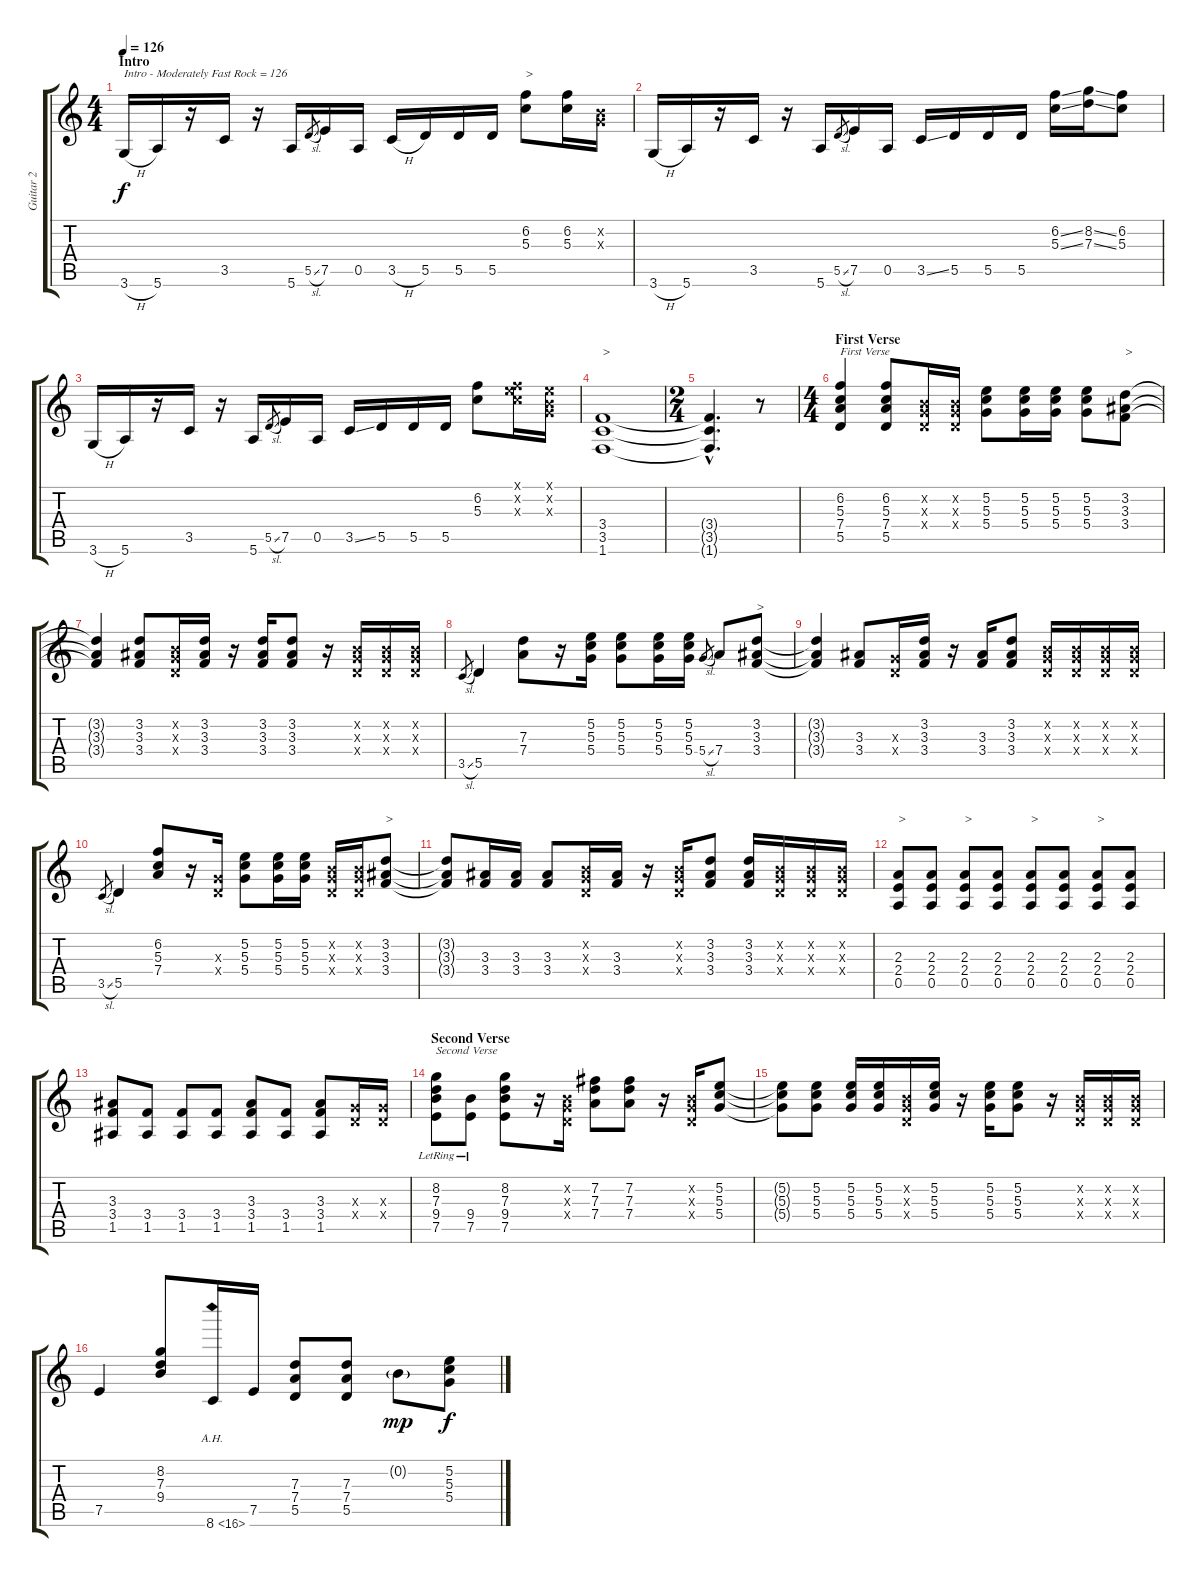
\track ("Guitar 2" "Guitar 2") {instrument distortionguitar}
\staff {score tabs}
\tuning (E4 B3 G3 D3 A2 E2) {hide}
\ts (4 4)
\section ("" "Intro")
\tempo 126
\clef g2
\ks c
3.6{h}.16{txt "Intro - Moderately Fast Rock = 126" dy f instrument distortionguitar} 5.6.16 r.16 3.5.16 r.16 5.6.16 5.5{sl}.8{gr} 7.5.16 0.5.16 3.5{h}.16 5.5.16 5.5.16 5.5.16 (6.2 5.3).8{txt ">"} (6.2 5.3).16 (0.2{x} 0.3{x}).16 |
3.6{h}.16 5.6.16 r.16 3.5.16 r.16 5.6.16 5.5{sl}.8{gr} 7.5.16 0.5.16 3.5{ss}.16 5.5.16 5.5.16 5.5.16 (6.2{ss} 5.3{ss}).16 (8.2{ss} 7.3{ss}).16 (6.2 5.3).8 |
3.6{h}.16 5.6.16 r.16 3.5.16 r.16 5.6.16 5.5{sl}.8{gr} 7.5.16 0.5.16 3.5{ss}.16 5.5.16 5.5.16 5.5.16 (6.2 5.3).8 (0.1{x} 6.2{x} 5.3{x}).16 (0.1{x} 0.2{x} 0.3{x}).16 |
(3.4 3.5 1.6).1{txt ">"} |
\ts (2 4)
(3.4{hac t} 3.5{hac t} 1.6{hac t}).4{d} r.8 |
\ts (4 4)
\section ("" "First Verse")
(6.2 5.3 7.4 5.5).4{txt "First Verse"} (6.2 5.3 7.4 5.5).8 (0.2{x} 0.3{x} 0.4{x}).16 (0.2{x} 0.3{x} 0.4{x}).16 (5.2 5.3 5.4).8 (5.2 5.3 5.4).16 (5.2 5.3 5.4).16 (5.2 5.3 5.4).8 (3.2 3.3 3.4).8{txt ">"} |
(3.2{t} 3.3{t} 3.4{t}).4 (3.2 3.3 3.4).8 (0.2{x} 0.3{x} 0.4{x}).16 (3.2 3.3 3.4).16 r.16 (3.2 3.3 3.4).16 (3.2 3.3 3.4).8 r.16 (0.2{x} 0.3{x} 0.4{x}).16 (0.2{x} 0.3{x} 0.4{x}).16 (0.2{x} 0.3{x} 0.4{x}).16 |
3.5{sl}.8{gr} 5.5.4 (7.3 7.4).8 r.16 (5.2 5.3 5.4).16 (5.2 5.3 5.4).8 (5.2 5.3 5.4).16 (5.2 5.3 5.4).16 5.4{sl}.8{gr} 7.4.8 (3.2 3.3 3.4).8{txt ">"} |
(3.2{t} 3.3{t} 3.4{t}).4 (3.3 3.4).8 (0.3{x} 0.4{x}).16 (3.2 3.3 3.4).16 r.16 (3.3 3.4).16 (3.2 3.3 3.4).8 (0.2{x} 0.3{x} 0.4{x}).16 (0.2{x} 0.3{x} 0.4{x}).16 (0.2{x} 0.3{x} 0.4{x}).16 (0.2{x} 0.3{x} 0.4{x}).16 |
3.5{sl}.8{gr} 5.5.4 (6.2 5.3 7.4).8 r.16 (0.3{x} 0.4{x}).16 (5.2 5.3 5.4).8 (5.2 5.3 5.4).16 (5.2 5.3 5.4).16 (0.2{x} 0.3{x} 0.4{x}).16 (0.2{x} 0.3{x} 0.4{x}).16 (3.2 3.3 3.4).8{txt ">"} |
(3.2{t} 3.3{t} 3.4{t}).8 (3.3 3.4).16 (3.3 3.4).16 (3.3 3.4).8 (0.2{x} 0.3{x} 0.4{x}).16 (3.3 3.4).16 r.16 (0.2{x} 0.3{x} 0.4{x}).16 (3.2 3.3 3.4).8 (3.2 3.3 3.4).16 (0.2{x} 0.3{x} 0.4{x}).16 (0.2{x} 0.3{x} 0.4{x}).16 (0.2{x} 0.3{x} 0.4{x}).16 |
(2.3 2.4 0.5).8{txt ">"} (2.3 2.4 0.5).8 (2.3 2.4 0.5).8{txt ">"} (2.3 2.4 0.5).8 (2.3 2.4 0.5).8{txt ">"} (2.3 2.4 0.5).8 (2.3 2.4 0.5).8{txt ">"} (2.3 2.4 0.5).8 |
(3.3 3.4 1.5).8 (3.4 1.5).8 (3.4 1.5).8 (3.4 1.5).8 (3.3 3.4 1.5).8 (3.4 1.5).8 (3.3 3.4 1.5).8 (0.3{x} 0.4{x}).16 (0.3{x} 0.4{x}).16 |
\section ("" "Second Verse")
(8.2{lr} 7.3{lr} 9.4{lr} 7.5{lr}).8{txt "Second Verse"} (9.4{lr} 7.5{lr}).8 (8.2 7.3 9.4 7.5).8 r.16 (0.2{x} 0.3{x} 0.4{x}).16 (7.2 7.3 7.4).8 (7.2 7.3 7.4).8 r.16 (0.2{x} 0.3{x} 0.4{x}).16 (5.2 5.3 5.4).8 |
(5.2{t} 5.3{t} 5.4{t}).8 (5.2 5.3 5.4).8 (5.2 5.3 5.4).16 (5.2 5.3 5.4).16 (0.2{x} 0.3{x} 0.4{x}).16 (5.2 5.3 5.4).16 r.16 (5.2 5.3 5.4).16 (5.2 5.3 5.4).8 r.16 (0.2{x} 0.3{x} 0.4{x}).16 (0.2{x} 0.3{x} 0.4{x}).16 (0.2{x} 0.3{x} 0.4{x}).16 |
7.5.4 (8.2 7.3 9.4).8 8.6{ah 8}.16 7.5.16 (7.3 7.4 5.5).8 (7.3 7.4 5.5).8 0.2{g}.8{dy mp} (5.2 5.3 5.4).8{dy f}
